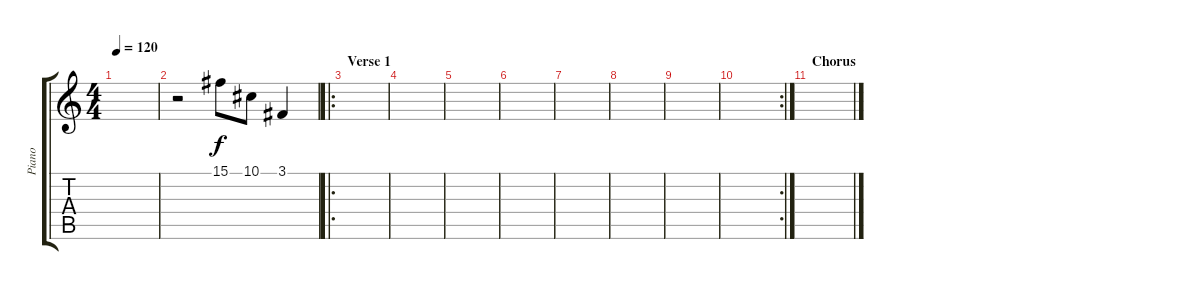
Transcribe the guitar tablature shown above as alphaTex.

\track ("Piano" "Piano") {instrument acousticgrandpiano}
\staff {score tabs}
\tuning (Eb4 Bb3 Gb3 Db3 Ab2 Eb2) {hide}
\ts (4 4)
\tempo 120
\clef g2
\ks c
|
r.2 15.1.8 10.1.8 3.1.4 |
\ro
\section ("" "Verse 1")
|
|
|
|
|
|
|
\rc 2
|
\section ("" "Chorus")
